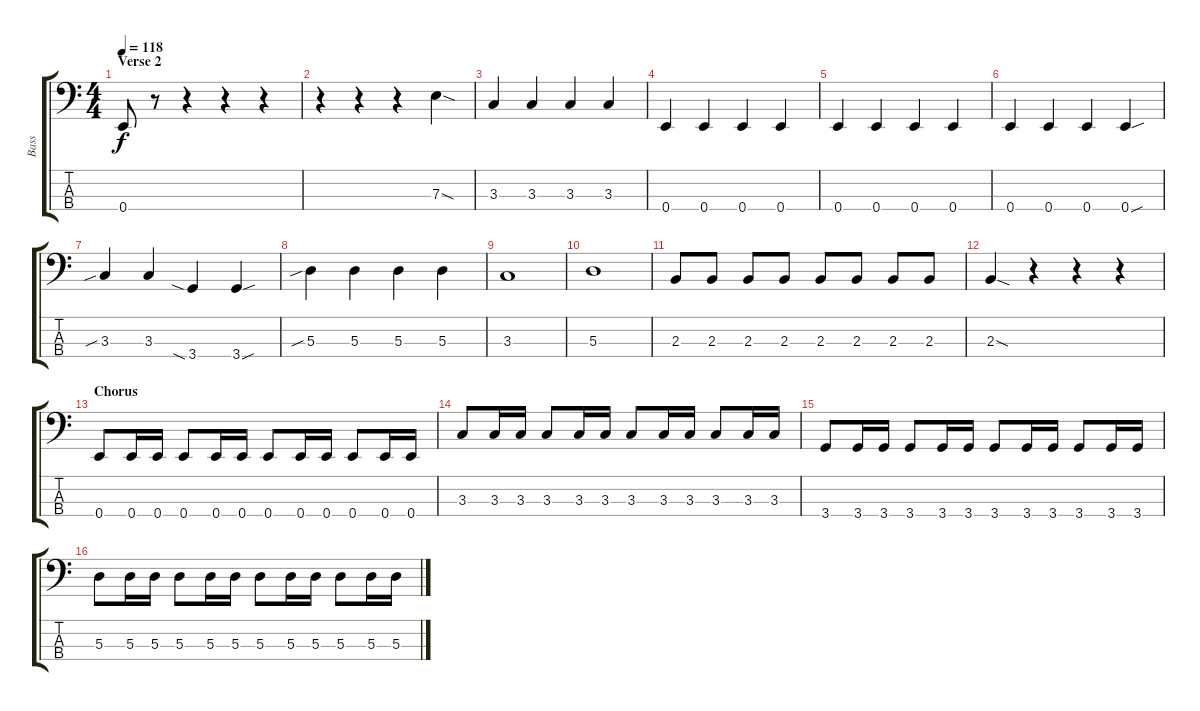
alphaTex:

\track ("Bass" "Bass") {instrument electricbasspick}
\staff {score tabs}
\tuning (G2 D2 A1 E1) {hide}
\ts (4 4)
\section ("" "Verse 2")
\tempo 118
\clef f4
\ks c
0.4.8{dy f} r.8 r.4 r.4 r.4 |
r.4 r.4 r.4 7.3{sod}.4 |
3.3.4 3.3.4 3.3.4 3.3.4 |
0.4.4 0.4.4 0.4.4 0.4.4 |
0.4.4 0.4.4 0.4.4 0.4.4 |
0.4.4 0.4.4 0.4.4 0.4{sou}.4 |
3.3{sib}.4 3.3.4 3.4{sia}.4 3.4{sou}.4 |
5.3{sib}.4 5.3.4 5.3.4 5.3.4 |
3.3.1 |
5.3.1 |
2.3.8 2.3.8 2.3.8 2.3.8 2.3.8 2.3.8 2.3.8 2.3.8 |
2.3{sod}.4 r.4 r.4 r.4 |
\section ("" "Chorus")
0.4.8 0.4.16 0.4.16 0.4.8 0.4.16 0.4.16 0.4.8 0.4.16 0.4.16 0.4.8 0.4.16 0.4.16 |
3.3.8 3.3.16 3.3.16 3.3.8 3.3.16 3.3.16 3.3.8 3.3.16 3.3.16 3.3.8 3.3.16 3.3.16 |
3.4.8 3.4.16 3.4.16 3.4.8 3.4.16 3.4.16 3.4.8 3.4.16 3.4.16 3.4.8 3.4.16 3.4.16 |
5.3.8 5.3.16 5.3.16 5.3.8 5.3.16 5.3.16 5.3.8 5.3.16 5.3.16 5.3.8 5.3.16 5.3.16
